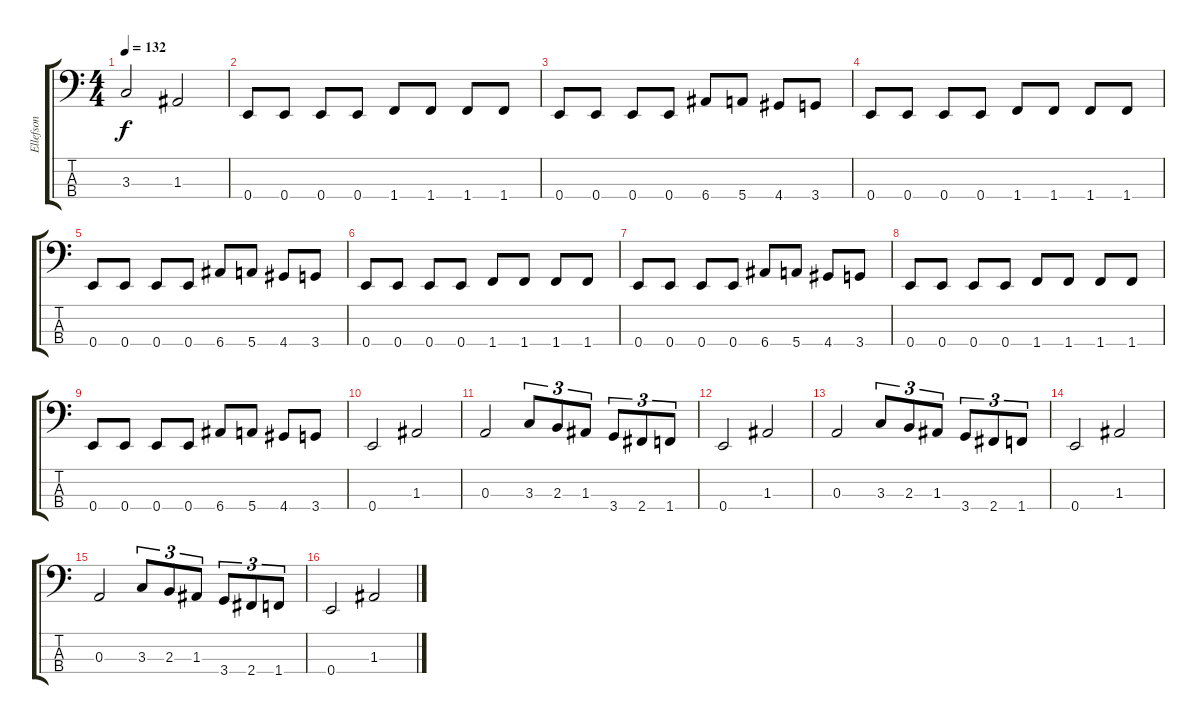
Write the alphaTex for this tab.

\track ("Ellefson" "Ellefson") {instrument electricbasspick}
\staff {score tabs}
\tuning (G2 D2 A1 E1) {hide}
\ts (4 4)
\tempo 132
\clef f4
\ks c
3.3.2{dy f} 1.3.2 |
0.4.8 0.4.8 0.4.8 0.4.8 1.4.8 1.4.8 1.4.8 1.4.8 |
0.4.8 0.4.8 0.4.8 0.4.8 6.4.8 5.4.8 4.4.8 3.4.8 |
0.4.8 0.4.8 0.4.8 0.4.8 1.4.8 1.4.8 1.4.8 1.4.8 |
0.4.8 0.4.8 0.4.8 0.4.8 6.4.8 5.4.8 4.4.8 3.4.8 |
0.4.8 0.4.8 0.4.8 0.4.8 1.4.8 1.4.8 1.4.8 1.4.8 |
0.4.8 0.4.8 0.4.8 0.4.8 6.4.8 5.4.8 4.4.8 3.4.8 |
0.4.8 0.4.8 0.4.8 0.4.8 1.4.8 1.4.8 1.4.8 1.4.8 |
0.4.8 0.4.8 0.4.8 0.4.8 6.4.8 5.4.8 4.4.8 3.4.8 |
0.4.2 1.3.2 |
0.3.2 3.3.8{tu (3 2)} 2.3.8{tu (3 2)} 1.3.8{tu (3 2)} 3.4.8{tu (3 2)} 2.4.8{tu (3 2)} 1.4.8{tu (3 2)} |
0.4.2 1.3.2 |
0.3.2 3.3.8{tu (3 2)} 2.3.8{tu (3 2)} 1.3.8{tu (3 2)} 3.4.8{tu (3 2)} 2.4.8{tu (3 2)} 1.4.8{tu (3 2)} |
0.4.2 1.3.2 |
0.3.2 3.3.8{tu (3 2)} 2.3.8{tu (3 2)} 1.3.8{tu (3 2)} 3.4.8{tu (3 2)} 2.4.8{tu (3 2)} 1.4.8{tu (3 2)} |
0.4.2 1.3.2
